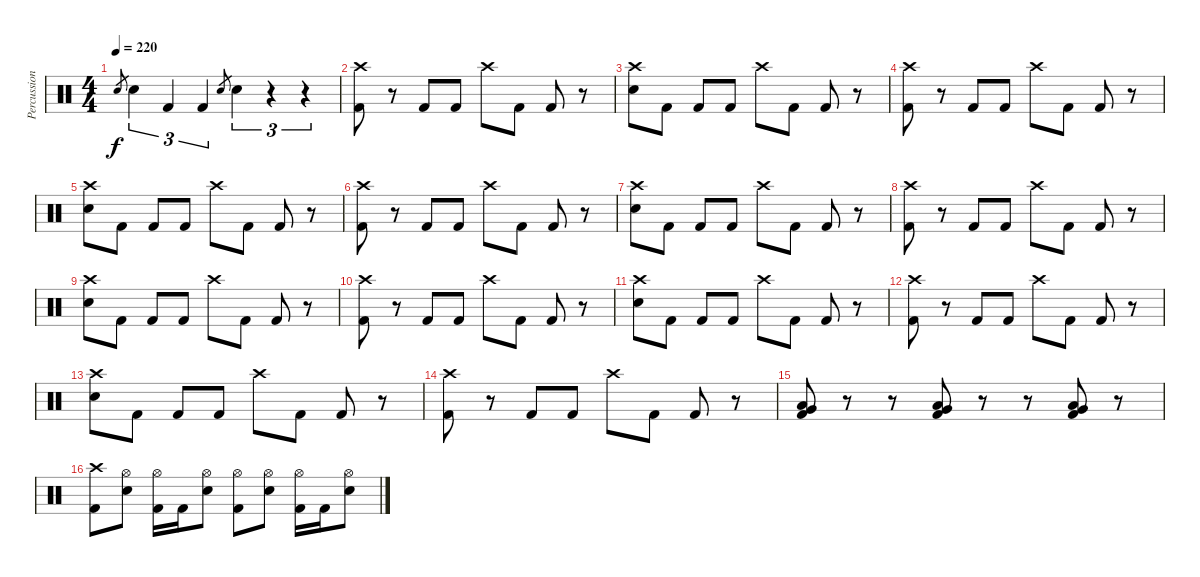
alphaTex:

\track ("Percussion" "Percussion") {instrument percussion}
\staff {score}
\articulation defaults
\ts (4 4)
\tempo 220
\clef neutral
\ks c "Electric Snare (hit)".8{gr dy f} "Electric Snare (hit)".4{tu (3 2)} "Kick (hit) 2".4{tu (3 2)} "Kick (hit) 2".4{tu (3 2)} "Electric Snare (hit)".8{gr} "Electric Snare (hit)".4{tu (3 2)}
r.4{tu (3 2)} r.4{tu (3 2)} |
("Kick (hit) 2" "Crash high (hit)").8 r.8 "Kick (hit) 2".8 "Kick (hit) 2".8 "Crash high (hit)".8 "Kick (hit) 2".8 "Kick (hit) 2".8 r.8 |
("Electric Snare (hit)" "Crash high (hit)").8 "Kick (hit) 2".8 "Kick (hit) 2".8 "Kick (hit) 2".8 "Crash high (hit)".8 "Kick (hit) 2".8 "Kick (hit) 2".8 r.8 |
("Kick (hit) 2" "Crash high (hit)").8 r.8 "Kick (hit) 2".8 "Kick (hit) 2".8 "Crash high (hit)".8 "Kick (hit) 2".8 "Kick (hit) 2".8 r.8 |
("Electric Snare (hit)" "Crash high (hit)").8 "Kick (hit) 2".8 "Kick (hit) 2".8 "Kick (hit) 2".8 "Crash high (hit)".8 "Kick (hit) 2".8 "Kick (hit) 2".8 r.8 |
("Kick (hit) 2" "Crash high (hit)").8 r.8 "Kick (hit) 2".8 "Kick (hit) 2".8 "Crash high (hit)".8 "Kick (hit) 2".8 "Kick (hit) 2".8 r.8 |
("Electric Snare (hit)" "Crash high (hit)").8 "Kick (hit) 2".8 "Kick (hit) 2".8 "Kick (hit) 2".8 "Crash high (hit)".8 "Kick (hit) 2".8 "Kick (hit) 2".8 r.8 |
("Kick (hit) 2" "Crash high (hit)").8 r.8 "Kick (hit) 2".8 "Kick (hit) 2".8 "Crash high (hit)".8 "Kick (hit) 2".8 "Kick (hit) 2".8 r.8 |
("Electric Snare (hit)" "Crash high (hit)").8 "Kick (hit) 2".8 "Kick (hit) 2".8 "Kick (hit) 2".8 "Crash high (hit)".8 "Kick (hit) 2".8 "Kick (hit) 2".8 r.8 |
("Kick (hit) 2" "Crash high (hit)").8 r.8 "Kick (hit) 2".8 "Kick (hit) 2".8 "Crash high (hit)".8 "Kick (hit) 2".8 "Kick (hit) 2".8 r.8 |
("Electric Snare (hit)" "Crash high (hit)").8 "Kick (hit) 2".8 "Kick (hit) 2".8 "Kick (hit) 2".8 "Crash high (hit)".8 "Kick (hit) 2".8 "Kick (hit) 2".8 r.8 |
("Kick (hit) 2" "Crash high (hit)").8 r.8 "Kick (hit) 2".8 "Kick (hit) 2".8 "Crash high (hit)".8 "Kick (hit) 2".8 "Kick (hit) 2".8 r.8 |
("Electric Snare (hit)" "Crash high (hit)").8 "Kick (hit) 2".8 "Kick (hit) 2".8 "Kick (hit) 2".8 "Crash high (hit)".8 "Kick (hit) 2".8 "Kick (hit) 2".8 r.8 |
("Kick (hit) 2" "Crash high (hit)").8 r.8 "Kick (hit) 2".8 "Kick (hit) 2".8 "Crash high (hit)".8 "Kick (hit) 2".8 "Kick (hit) 2".8 r.8 |
("Kick (hit) 2" "Low Tom (hit)" "Very Low Tom (hit)").8 r.8 r.8 ("Kick (hit) 2" "Low Tom (hit)" "Very Low Tom (hit)").8 r.8 r.8 ("Kick (hit) 2" "Low Tom (hit)" "Very Low Tom (hit)").8 r.8 |
("Kick (hit) 2" "Crash high (hit)").8 ("Electric Snare (hit)" "Hi-Hat (open)").8 ("Kick (hit) 2" "Hi-Hat (open)").16 "Kick (hit) 2".16 ("Electric Snare (hit)" "Hi-Hat (open)").8 ("Kick (hit) 2" "Hi-Hat (open)").8 ("Electric Snare (hit)" "Hi-Hat (open)").8 ("Kick (hit) 2" "Hi-Hat (open)").16 "Kick (hit) 2".16 ("Electric Snare (hit)" "Hi-Hat (open)").8
